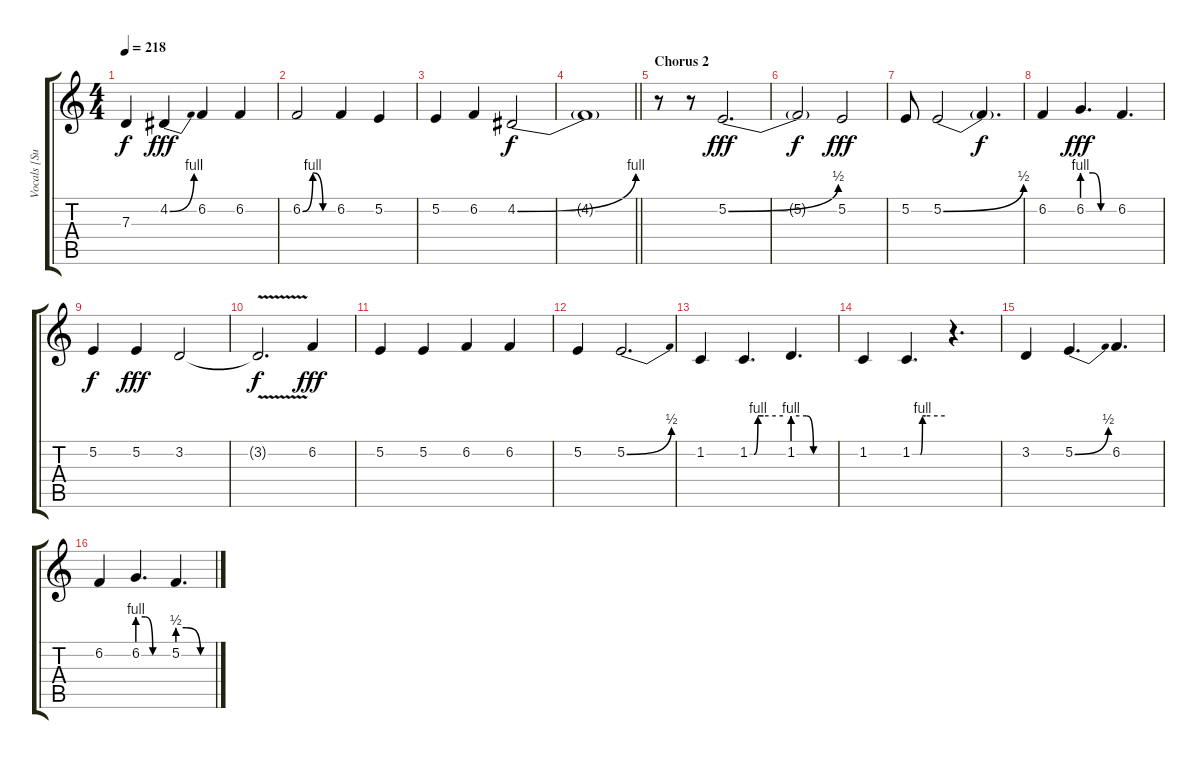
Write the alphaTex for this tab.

\track ("Vocals [Sully Erna]" "Vocals [Su") {instrument violin}
\staff {score tabs}
\tuning (E4 B3 G3 D3 A2 E2) {hide}
\ts (4 4)
\tempo 218
\clef g2
\ks c
7.3.4{dy f} 4.2{be (bend 0 0 60 4)}.4{dy fff} 6.2.4 6.2.4 |
6.2{be (custom 0 0 20 4 40 0 60 0)}.2 6.2.4 5.2.4 |
5.2.4 6.2.4 4.2{be (bend 0 0 60 4)}.2{dy f} |
\barLineRight lightlight
4.2{t}.1 |
\section ("" "Chorus 2")
r.8 r.8 5.2{be (bend 0 0 60 2)}.2{d dy fff} |
5.2{t}.2{dy f} 5.2.2{dy fff} |
5.2.8 5.2{be (bend 0 0 60 2)}.2 5.2{t}.4{d dy f} |
6.2.4 6.2{be (custom 0 4 20 4 35 0 60 0)}.4{d dy fff} 6.2.4{d} |
5.2.4{dy f} 5.2.4{dy fff} 3.2.2 |
3.2{v t}.2{d dy f} 6.2.4{dy fff} |
5.2.4 5.2.4 6.2.4 6.2.4 |
5.2.4 5.2{be (bend 0 0 60 2)}.2{d} |
1.2.4 1.2{be (custom 0 0 8 0 15 4 25 4 60 4)}.4{d} 1.2{be (custom 0 4 20 4 30 0 60 0)}.4{d} |
1.2.4 1.2{be (custom 0 0 15 0 19 4 25 4 60 4)}.4{d} r.4{d} |
3.2.4 5.2{be (bend 0 0 60 2)}.4{d} 6.2.4{d} |
6.2.4 6.2{be (custom 0 4 15 4 30 0 60 0)}.4{d} 5.2{be (custom 0 2 15 2 40 0 60 0)}.4{d}
